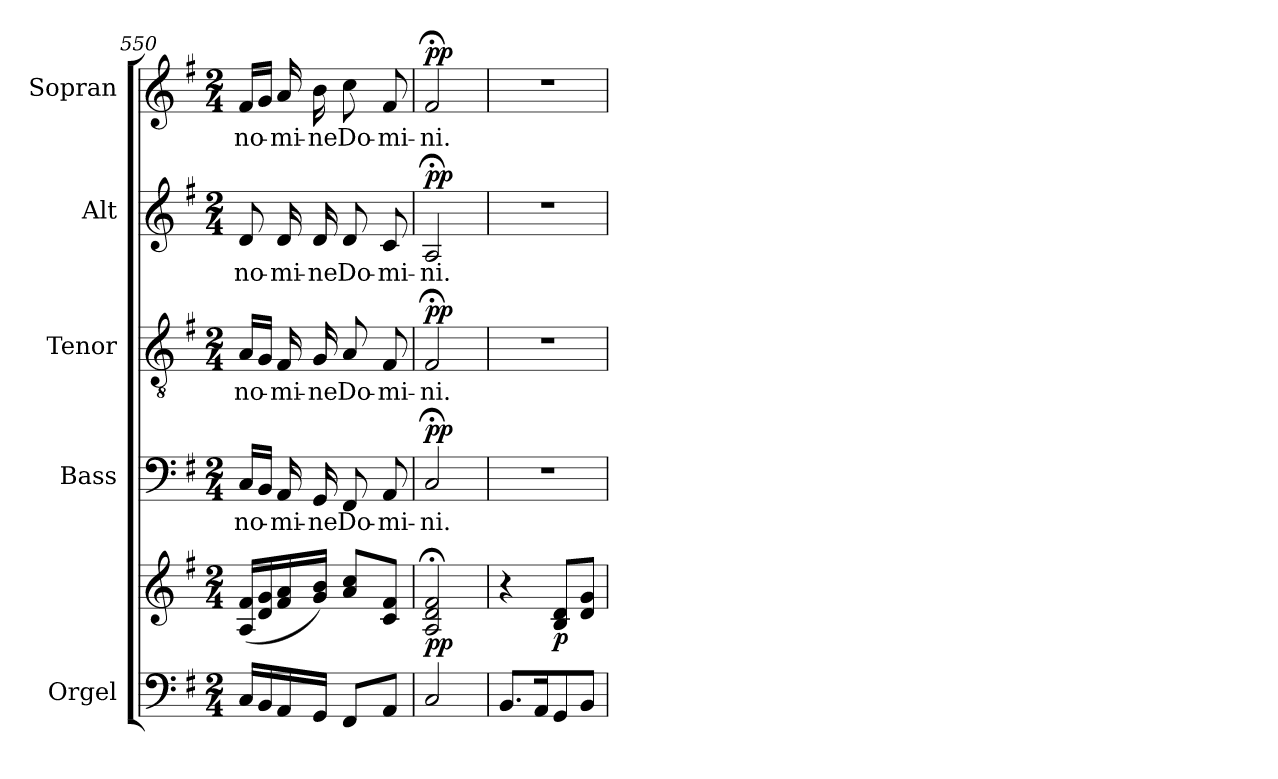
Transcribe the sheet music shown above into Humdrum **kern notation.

**kern	**kern	**dynam	**kern	**text	**dynam	**kern	**text	**dynam	**kern	**text	**dynam	**kern	**text	**dynam
*part5	*part5	*part5	*part4	*part4	*part4	*part3	*part3	*part3	*part2	*part2	*part2	*part1	*part1	*part1
*staff6	*staff5	*staff5/6	*staff4	*staff4	*staff4	*staff3	*staff3	*staff3	*staff2	*staff2	*staff2	*staff1	*staff1	*staff1
*I"Orgel	*	*	*I"Bass	*	*	*I"Tenor	*	*	*I"Alt	*	*	*I"Sopran	*	*
*I'Org.	*	*	*I'B.	*	*	*I'T.	*	*	*I'A.	*	*	*I'S.	*	*
*clefF4	*clefG2	*	*clefF4	*	*	*clefGv2	*	*	*clefG2	*	*	*clefG2	*	*
*k[f#]	*k[f#]	*	*k[f#]	*	*	*k[f#]	*	*	*k[f#]	*	*	*k[f#]	*	*
*G:	*G:	*	*G:	*	*	*G:	*	*	*G:	*	*	*G:	*	*
*M2/4	*M2/4	*	*M2/4	*	*	*M2/4	*	*	*M2/4	*	*	*M2/4	*	*
=550	=550	=550	=550	=550	=550	=550	=550	=550	=550	=550	=550	=550	=550	=550
!	!	!	!	!LO:LY:b	!	!	!LO:LY:b	!	!	!LO:LY:b	!	!	!LO:LY:b	!
16C/LL	(<16A/ 16f#/LL	.	16C/LL	no-	.	16A/LL	no-	.	8d/	no-	.	16f#/LL	no-	.
16BB/	16d/ 16g/	.	16BB/JJ	.	.	16G/JJ	.	.	.	.	.	16g/JJ	.	.
!	!	!	!	!LO:LY:b	!	!	!LO:LY:b	!	!	!LO:LY:b	!	!	!LO:LY:b	!
16AA/	16f#/ 16a/	.	16AA/	-mi-	.	16F#/	-mi-	.	16d/	-mi-	.	16a/	-mi-	.
!	!	!	!	!LO:LY:b	!	!	!LO:LY:b	!	!	!LO:LY:b	!	!	!LO:LY:b	!
16GG/JJ	16g/ 16b/JJ)	.	16GG/	-ne	.	16G/	-ne	.	16d/	-ne	.	16b\	-ne	.
!	!	!	!	!LO:LY:b	!	!	!LO:LY:b	!	!	!LO:LY:b	!	!	!LO:LY:b	!
8FF#/L	8a/ 8cc/L	.	8FF#/	Do-	.	8A/	Do-	.	8d/	Do-	.	8cc\	Do-	.
!	!	!	!	!LO:LY:b	!	!	!LO:LY:b	!	!	!LO:LY:b	!	!	!LO:LY:b	!
8AA/J	8c/ 8f#/J	.	8AA/	-mi-	.	8F#/	-mi-	.	8c/	-mi-	.	8f#/	-mi-	.
=551	=551	=551	=551	=551	=551	=551	=551	=551	=551	=551	=551	=551	=551	=551
!	!	!LO:DY:b	!	!LO:LY:b	!LO:DY:a	!	!LO:LY:b	!LO:DY:a	!	!LO:LY:b	!LO:DY:a	!	!LO:LY:b	!LO:DY:a
2C/	2A/;< 2d/;< 2f#/;<	pp	2C;</	-ni.	pp	2F#;</	-ni.	pp	2A;</	-ni.	pp	2f#;</	-ni.	pp
=552	=552	=552	=552	=552	=552	=552	=552	=552	=552	=552	=552	=552	=552	=552
8.BB/L	4r	.	2r	.	.	2r	.	.	2r	.	.	2r	.	.
16AA/k	.	.	.	.	.	.	.	.	.	.	.	.	.	.
!	!	!LO:DY:b	!	!	!	!	!	!	!	!	!	!	!	!
8GG/	8B/ 8d/L	p	.	.	.	.	.	.	.	.	.	.	.	.
8BB/J	8d/ 8g/J	.	.	.	.	.	.	.	.	.	.	.	.	.
=	=	=	=	=	=	=	=	=	=	=	=	=	=	=
*-	*-	*-	*-	*-	*-	*-	*-	*-	*-	*-	*-	*-	*-	*-
